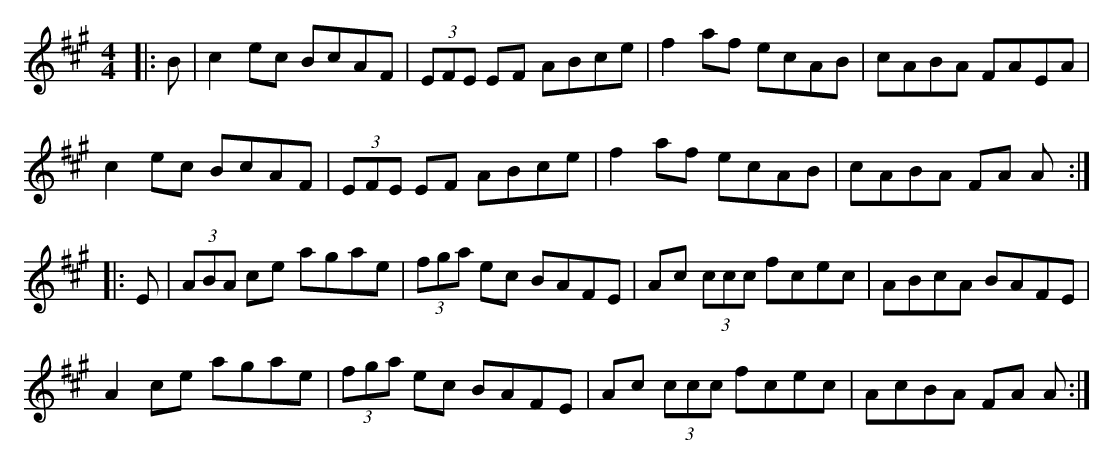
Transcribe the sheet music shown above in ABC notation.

X:1
M:4/4
K:A
|:B|c2 ec BcAF|(3EFE EF ABce|f2 af ecAB|cABA FAEA|
c2 ec BcAF|(3EFE EF ABce|f2 af ecAB|cABA FA A:|
|:E|(3ABA ce agae|(3fga ec BAFE|Ac (3ccc fcec|ABcA BAFE|
A2 ce agae|(3fga ec BAFE|Ac (3ccc fcec|AcBA FA A:|
